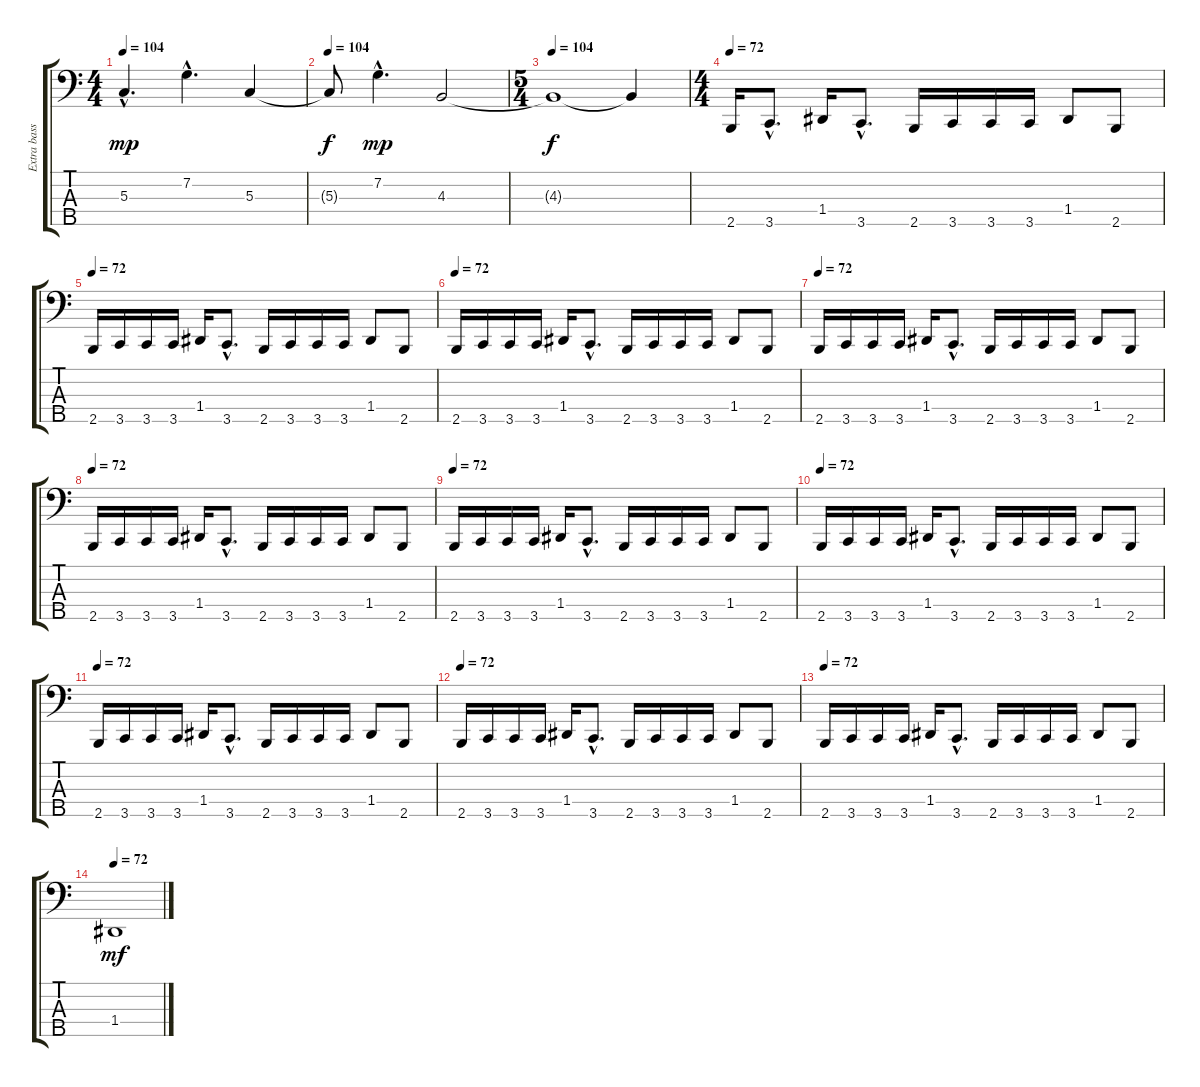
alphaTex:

\track ("Extra bass" "Extra bass") {instrument electricbassfinger}
\staff {score tabs}
\tuning (F2 C2 G1 D1 A0) {hide}
\ts (4 4)
\tempo 104
\clef f4
\ks c
5.3{hac}.4{d dy mp instrument electricbassfinger} 7.2{hac}.4{d} 5.3.4 |
\tempo 104
5.3{t}.8{dy f instrument electricbassfinger} 7.2{hac}.4{d dy mp} 4.3.2 |
\ts (5 4)
\tempo 104
4.3{t}.1{dy f} 4.3{t}.4 |
\ts (4 4)
\tempo 72
2.5.16 3.5{hac}.8{d} 1.4.16 3.5{hac}.8{d} 2.5.16 3.5.16 3.5.16 3.5.16 1.4.8 2.5.8 |
\tempo 72
2.5.16 3.5.16 3.5.16 3.5.16 1.4.16 3.5{hac}.8{d} 2.5.16 3.5.16 3.5.16 3.5.16 1.4.8 2.5.8 |
\tempo 72
2.5.16 3.5.16 3.5.16 3.5.16 1.4.16 3.5{hac}.8{d} 2.5.16 3.5.16 3.5.16 3.5.16 1.4.8 2.5.8 |
\tempo 72
2.5.16 3.5.16 3.5.16 3.5.16 1.4.16 3.5{hac}.8{d} 2.5.16 3.5.16 3.5.16 3.5.16 1.4.8 2.5.8 |
\tempo 72
2.5.16 3.5.16 3.5.16 3.5.16 1.4.16 3.5{hac}.8{d} 2.5.16 3.5.16 3.5.16 3.5.16 1.4.8 2.5.8 |
\tempo 72
2.5.16 3.5.16 3.5.16 3.5.16 1.4.16 3.5{hac}.8{d} 2.5.16 3.5.16 3.5.16 3.5.16 1.4.8 2.5.8 |
\tempo 72
2.5.16 3.5.16 3.5.16 3.5.16 1.4.16 3.5{hac}.8{d} 2.5.16 3.5.16 3.5.16 3.5.16 1.4.8 2.5.8 |
\tempo 72
2.5.16 3.5.16 3.5.16 3.5.16 1.4.16 3.5{hac}.8{d} 2.5.16 3.5.16 3.5.16 3.5.16 1.4.8 2.5.8 |
\tempo 72
2.5.16 3.5.16 3.5.16 3.5.16 1.4.16 3.5{hac}.8{d} 2.5.16 3.5.16 3.5.16 3.5.16 1.4.8 2.5.8 |
\tempo 72
2.5.16 3.5.16 3.5.16 3.5.16 1.4.16 3.5{hac}.8{d} 2.5.16 3.5.16 3.5.16 3.5.16 1.4.8 2.5.8 |
\tempo 72
1.4.1{dy mf}
